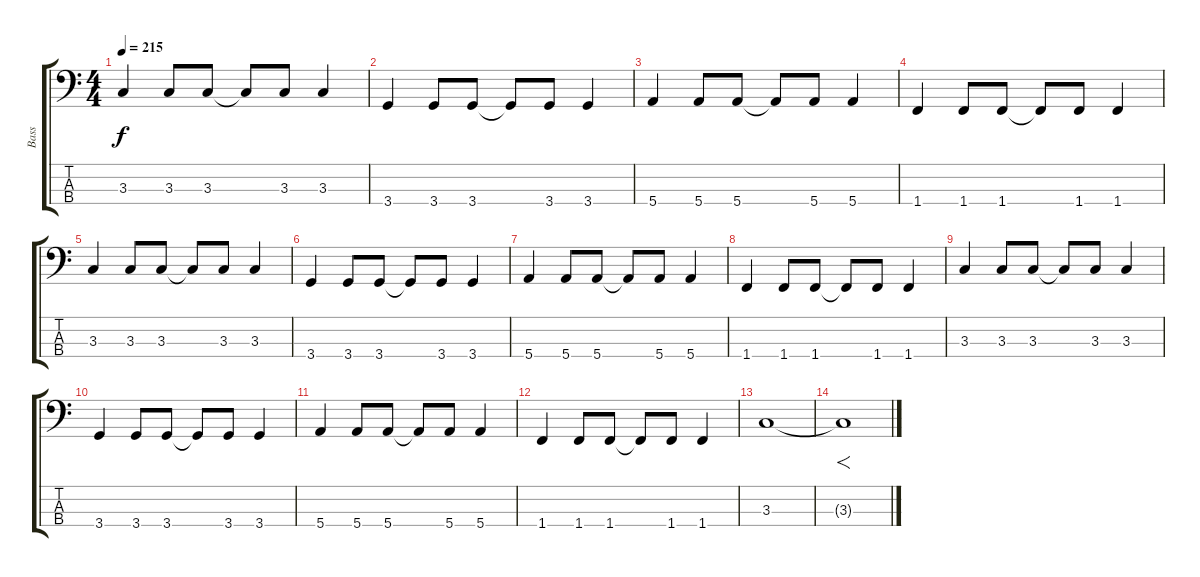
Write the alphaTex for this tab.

\track ("Bass" "Bass") {instrument electricbassfinger}
\staff {score tabs}
\tuning (G2 D2 A1 E1) {hide}
\ts (4 4)
\tempo 215
\clef f4
\ks c
3.3.4{dy f} 3.3.8 3.3.8 3.3{t}.8 3.3.8 3.3.4 |
3.4.4 3.4.8 3.4.8 3.4{t}.8 3.4.8 3.4.4 |
5.4.4 5.4.8 5.4.8 5.4{t}.8 5.4.8 5.4.4 |
1.4.4 1.4.8 1.4.8 1.4{t}.8 1.4.8 1.4.4 |
3.3.4 3.3.8 3.3.8 3.3{t}.8 3.3.8 3.3.4 |
3.4.4 3.4.8 3.4.8 3.4{t}.8 3.4.8 3.4.4 |
5.4.4 5.4.8 5.4.8 5.4{t}.8 5.4.8 5.4.4 |
1.4.4 1.4.8 1.4.8 1.4{t}.8 1.4.8 1.4.4 |
3.3.4 3.3.8 3.3.8 3.3{t}.8 3.3.8 3.3.4 |
3.4.4 3.4.8 3.4.8 3.4{t}.8 3.4.8 3.4.4 |
5.4.4 5.4.8 5.4.8 5.4{t}.8 5.4.8 5.4.4 |
1.4.4 1.4.8 1.4.8 1.4{t}.8 1.4.8 1.4.4 |
3.3.1 |
3.3{t}.1{f}
